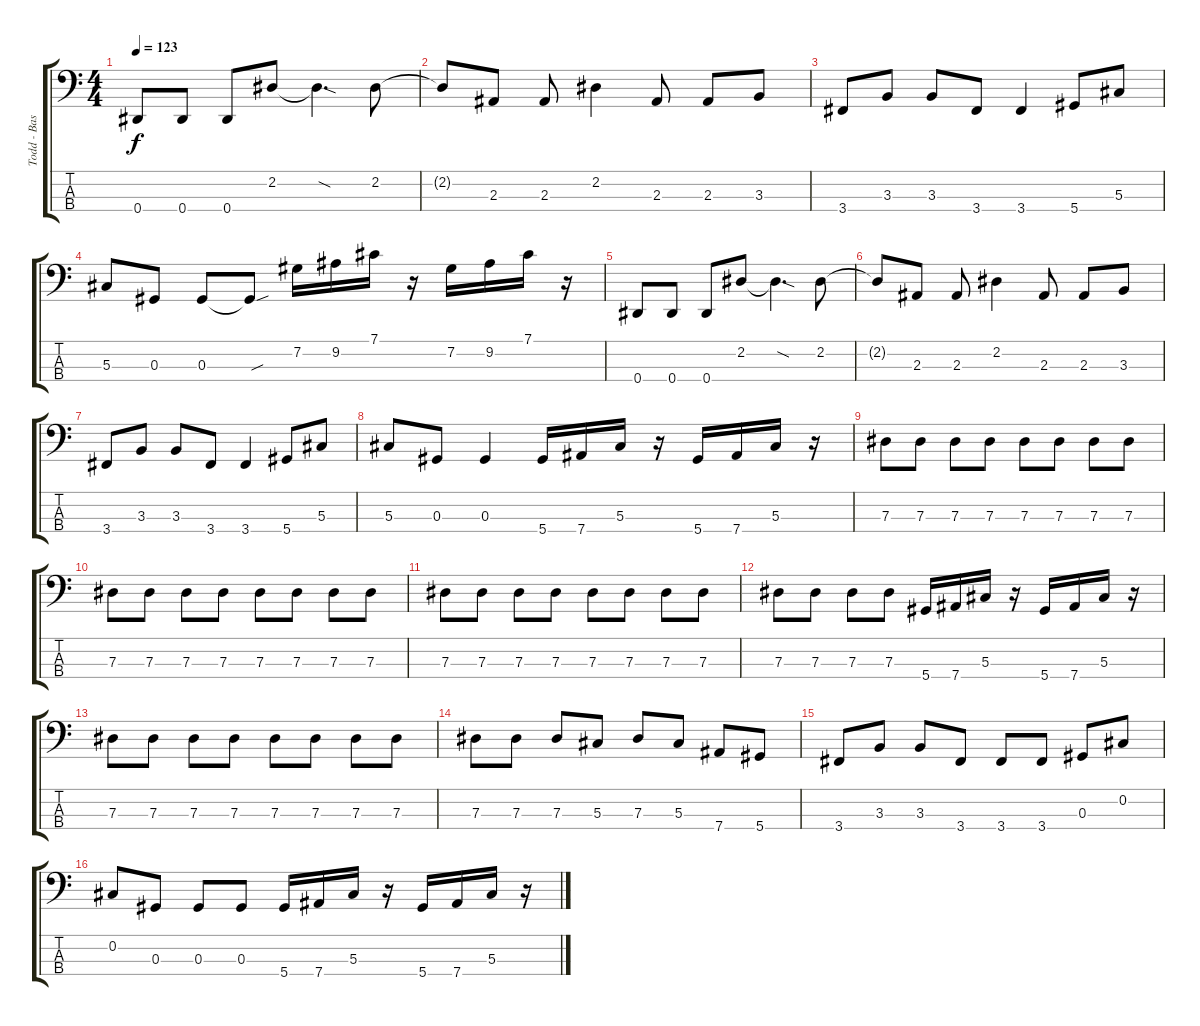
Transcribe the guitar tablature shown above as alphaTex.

\track ("Todd - Bass" "Todd - Bas") {instrument electricbasspick}
\staff {score tabs}
\tuning (Gb2 Db2 Ab1 Eb1) {hide}
\ts (4 4)
\tempo 123
\clef f4
\ks c
0.4.8{dy f} 0.4.8 0.4.8 2.2.8 2.2{sod t}.4{d} 2.2.8 |
2.2{t}.8 2.3.8 2.3.8 2.2.4 2.3.8 2.3.8 3.3.8 |
3.4.8 3.3.8 3.3.8 3.4.8 3.4.4 5.4.8 5.3.8 |
5.3.8 0.3.8 0.3.8 0.3{sou t}.8 7.2.16 9.2.16 7.1.16 r.16 7.2.16 9.2.16 7.1.16 r.16 |
0.4.8 0.4.8 0.4.8 2.2.8 2.2{sod t}.4{d} 2.2.8 |
2.2{t}.8 2.3.8 2.3.8 2.2.4 2.3.8 2.3.8 3.3.8 |
3.4.8 3.3.8 3.3.8 3.4.8 3.4.4 5.4.8 5.3.8 |
5.3.8 0.3.8 0.3.4 5.4.16 7.4.16 5.3.16 r.16 5.4.16 7.4.16 5.3.16 r.16 |
7.3.8 7.3.8 7.3.8 7.3.8 7.3.8 7.3.8 7.3.8 7.3.8 |
7.3.8 7.3.8 7.3.8 7.3.8 7.3.8 7.3.8 7.3.8 7.3.8 |
7.3.8 7.3.8 7.3.8 7.3.8 7.3.8 7.3.8 7.3.8 7.3.8 |
7.3.8 7.3.8 7.3.8 7.3.8 5.4.16 7.4.16 5.3.16 r.16 5.4.16 7.4.16 5.3.16 r.16 |
7.3.8 7.3.8 7.3.8 7.3.8 7.3.8 7.3.8 7.3.8 7.3.8 |
7.3.8 7.3.8 7.3.8 5.3.8 7.3.8 5.3.8 7.4.8 5.4.8 |
3.4.8 3.3.8 3.3.8 3.4.8 3.4.8 3.4.8 0.3.8 0.2.8 |
0.2.8 0.3.8 0.3.8 0.3.8 5.4.16 7.4.16 5.3.16 r.16 5.4.16 7.4.16 5.3.16 r.16
